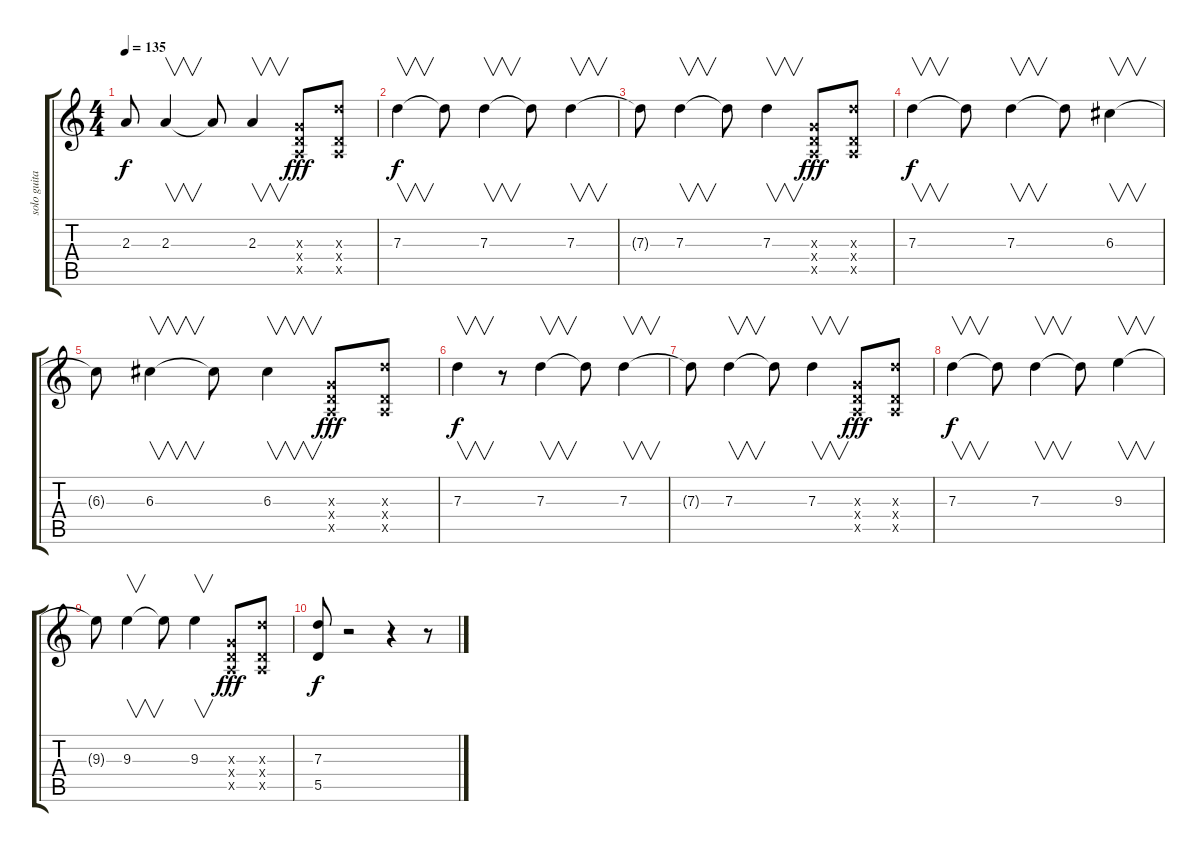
\track ("solo guitar" "solo guita") {instrument distortionguitar}
\staff {score tabs}
\tuning (E4 B3 G3 D3 A2 E2) {hide}
\ts (4 4)
\tempo 135
\clef g2
\ks c
2.3{t}.8{dy f} 2.3.4{v} 2.3{t}.8 2.3.4{v} (0.3{x} 0.4{x} 0.5{x}).8{dy fff} (7.3{x} 0.4{x} 0.5{x}).8 |
7.3.4{v dy f} 7.3{t}.8 7.3.4{v} 7.3{t}.8 7.3.4{v} |
7.3{t}.8 7.3.4{v} 7.3{t}.8 7.3.4{v} (0.3{x} 0.4{x} 0.5{x}).8{dy fff} (7.3{x} 0.4{x} 0.5{x}).8 |
7.3.4{v dy f} 7.3{t}.8 7.3.4{v} 7.3{t}.8 6.3.4{v} |
6.3{t}.8 6.3.4{v} 6.3{t}.8 6.3.4{v} (0.3{x} 0.4{x} 0.5{x}).8{dy fff} (7.3{x} 0.4{x} 0.5{x}).8 |
7.3.4{v dy f} r.8 7.3.4{v} 7.3{t}.8 7.3.4{v} |
7.3{t}.8 7.3.4{v} 7.3{t}.8 7.3.4{v} (0.3{x} 0.4{x} 0.5{x}).8{dy fff} (7.3{x} 0.4{x} 0.5{x}).8 |
7.3.4{v dy f} 7.3{t}.8 7.3.4{v} 7.3{t}.8 9.3.4{v} |
9.3{t}.8 9.3.4{v} 9.3{t}.8 9.3.4{v} (0.3{x} 0.4{x} 0.5{x}).8{dy fff} (7.3{x} 0.4{x} 0.5{x}).8 |
(7.3 5.5).8{dy f} r.2 r.4 r.8
